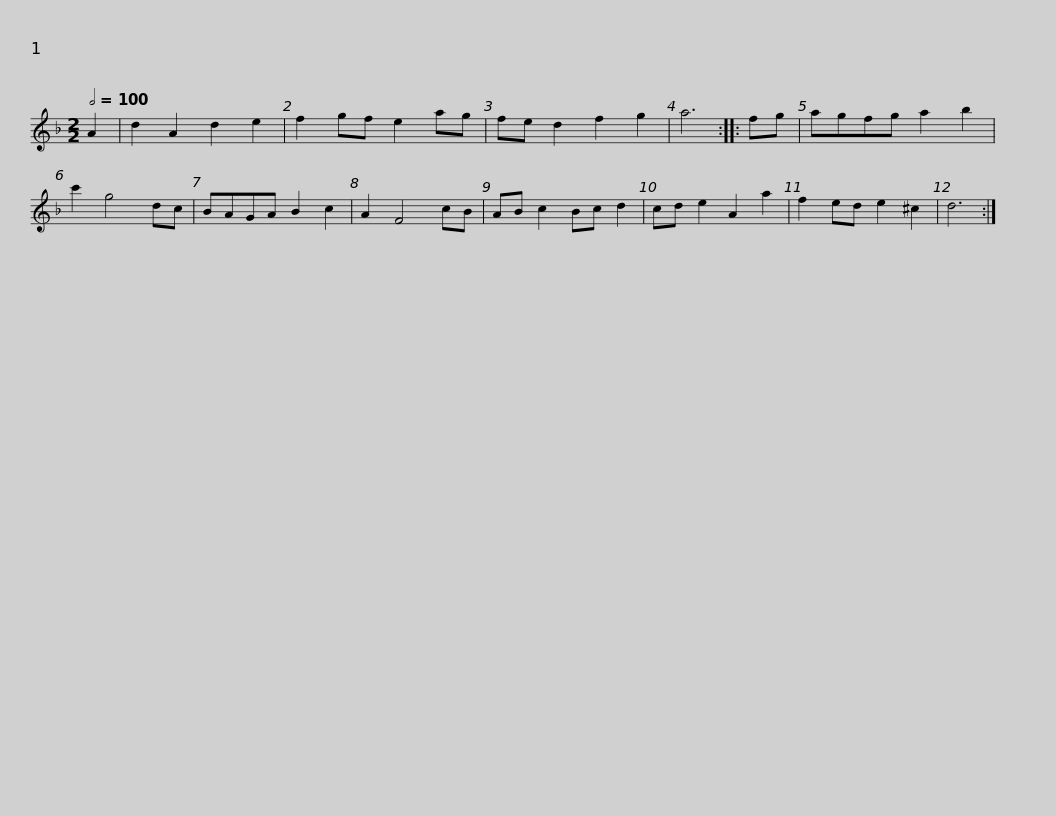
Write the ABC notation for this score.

X:1
L:1/8
Q:1/2=100
M:2/2
I:linebreak $
K:Dmin
V:1 treble
V:1
 A2 | d2 A2 d2 e2 | f2 gf e2 ag | fe d2 f2 g2 | a6 :: %5
 fg | agfg a2 b2 | c'2 g4 dc | BAGA B2 c2 |$ A2 F4 cB | %10
 AB c2 Bc d2 | cd e2 A2 a2 | f2 ed e2 ^c2 | d6 :| %14
